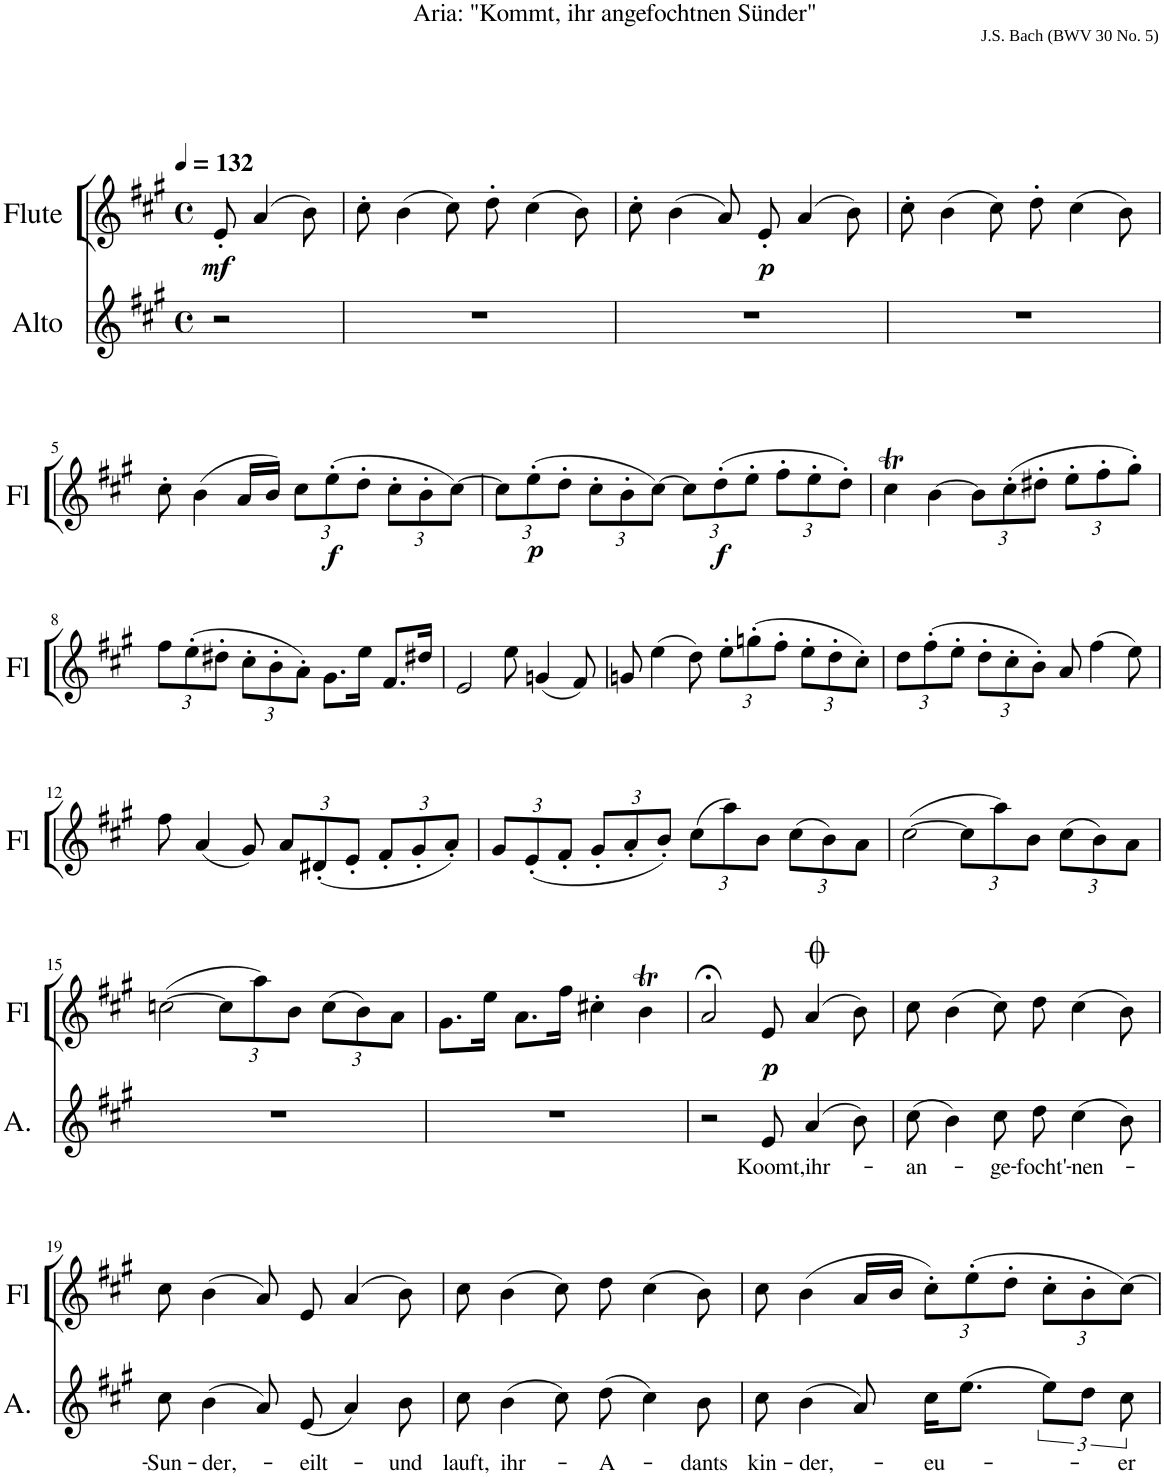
**kern	**text	**kern	**dynam
*part2	*part2	*part1	*part1
*staff2	*staff2	*staff1	*staff1
*I"Alto	*	*I"Flute	*
*I'A.	*	*I'Fl	*
*clefG2	*	*clefG2	*
*k[f#c#g#]	*	*k[f#c#g#]	*
*M4/4	*	*M4/4	*
*met(c)	*	*met(c)	*
*MM132	*	*MM132	*
=1	=1	=1	=1
!	!	!	!LO:DY:b
2r	.	8e'/	mf
.	.	(4a/	.
.	.	8b\)	.
=2	=2	=2	=2
1r	.	8cc#'\	.
.	.	(4b\	.
.	.	8cc#\)	.
.	.	8dd'\	.
.	.	(4cc#\	.
.	.	8b\)	.
=3	=3	=3	=3
1r	.	8cc#'\	.
.	.	(4b\	.
.	.	8a/)	.
!	!	!	!LO:DY:b
.	.	8e'/	p
.	.	(4a/	.
.	.	8b\)	.
=4	=4	=4	=4
1r	.	8cc#'\	.
.	.	(4b\	.
.	.	8cc#\)	.
.	.	8dd'\	.
.	.	(4cc#\	.
.	.	8b\)	.
!!LO:LB:g=z
=5	=5	=5	=5
1r	.	8cc#'\	.
.	.	(4b\	.
.	.	16a/LL	.
.	.	16b/JJ)	.
*	*	*Xbrackettup	*
.	.	12cc#\L	.
!	!	!	!LO:DY:b
.	.	(12ee'\	f
.	.	12dd'\J	.
.	.	12cc#'\L	.
.	.	12b'\	.
.	.	[12cc#\J)	.
=6	=6	=6	=6
1r	.	12cc#\L]	.
!	!	!	!LO:DY:b
.	.	(12ee'\	p
.	.	12dd'\J	.
.	.	12cc#'\L	.
.	.	12b'\	.
.	.	[12cc#\J)	.
.	.	12cc#\L]	.
!	!	!	!LO:DY:b
.	.	(12dd'\	f
.	.	12ee'\J	.
.	.	12ff#'\L	.
.	.	12ee'\	.
.	.	12dd'\J)	.
=7	=7	=7	=7
1r	.	4cc#t\	.
.	.	[4b\	.
.	.	12b\L]	.
.	.	(12cc#'\	.
.	.	12dd#X'\J	.
.	.	12ee'\L	.
.	.	12ff#'\	.
.	.	12gg#'\J)	.
!!LO:LB:g=z
=8	=8	=8	=8
1r	.	12ff#\L	.
.	.	(12ee'\	.
.	.	12dd#X'\J	.
.	.	12cc#'\L	.
.	.	12b'\	.
.	.	12a'\J)	.
.	.	8.g#\L	.
.	.	16ee\Jk	.
.	.	8.f#/L	.
.	.	16dd#X/Jk	.
=9	=9	=9	=9
1r	.	2e/	.
.	.	8ee\	.
.	.	(4gn/	.
.	.	8f#/)	.
=10	=10	=10	=10
1r	.	8gn/	.
.	.	(4ee\	.
.	.	8dd\)	.
.	.	12ee'\L	.
.	.	(12ggn'\	.
.	.	12ff#'\J	.
.	.	12ee'\L	.
.	.	12dd'\	.
.	.	12cc#'\J)	.
=11	=11	=11	=11
1r	.	12dd\L	.
.	.	(12ff#'\	.
.	.	12ee'\J	.
.	.	12dd'\L	.
.	.	12cc#'\	.
.	.	12b'\J)	.
.	.	8a/	.
.	.	(4ff#\	.
.	.	8ee\)	.
!!LO:LB:g=z
=12	=12	=12	=12
1r	.	8ff#\	.
.	.	(4a/	.
.	.	8g#/)	.
.	.	12a/L	.
.	.	(12d#X'/	.
.	.	12e'/J	.
.	.	12f#'/L	.
.	.	12g#'/	.
.	.	12a'/J)	.
=13	=13	=13	=13
1r	.	12g#/L	.
.	.	(12e'/	.
.	.	12f#'/J	.
.	.	12g#'/L	.
.	.	12a'/	.
.	.	12b'/J)	.
.	.	(12cc#\L	.
.	.	12aa\)	.
.	.	12b\J	.
.	.	(12cc#\L	.
.	.	12b\)	.
.	.	12a\J	.
=14	=14	=14	=14
1r	.	([2cc#\	.
.	.	12cc#\L]	.
.	.	12aa\)	.
.	.	12b\J	.
.	.	(12cc#\L	.
.	.	12b\)	.
.	.	12a\J	.
!!LO:LB:g=z
=15	=15	=15	=15
1r	.	([2ccn\	.
.	.	12cc\L]	.
.	.	12aa\)	.
.	.	12b\J	.
.	.	(12cc\L	.
.	.	12b\)	.
.	.	12a\J	.
=16	=16	=16	=16
1r	.	8.g#\L	.
.	.	16ee\Jk	.
.	.	8.a\L	.
.	.	16ff#\Jk	.
.	.	4cc#X'\	.
.	.	4bT\	.
=17	=17	=17	=17
2r	.	2a;</	.
!	!LO:LY:b	!	!LO:DY:b
8e/	Koomt,	8e/	p
!	!LO:LY:b	!	!
(4a/	ihr-	(4a/	.
8b\)	.	8b\)	.
=18	=18	=18	=18
!	!LO:LY:b	!	!
(8cc#\	-an-	8cc#\	.
4b\)	.	(4b\	.
!	!LO:LY:b	!	!
8cc#\	-ge-	8cc#\)	.
!	!LO:LY:b	!	!
8dd\	-focht'-	8dd\	.
!	!LO:LY:b	!	!
(4cc#\	-nen-	(4cc#\	.
8b\)	.	8b\)	.
!!LO:LB:g=z
=19	=19	=19	=19
!	!LO:LY:b	!	!
8cc#\	-Sun-	8cc#\	.
!	!LO:LY:b	!	!
(4b\	-der,-	(4b\	.
8a/)	.	8a/)	.
!	!LO:LY:b	!	!
(8e/	-eilt-	8e/	.
4a/)	.	(4a/	.
!	!LO:LY:b	!	!
8b\	-und	8b\)	.
=20	=20	=20	=20
!	!LO:LY:b	!	!
8cc#\	lauft,	8cc#\	.
!	!LO:LY:b	!	!
(4b\	ihr-	(4b\	.
8cc#\)	.	8cc#\)	.
!	!LO:LY:b	!	!
(8dd\	-A-	8dd\	.
4cc#\)	.	(4cc#\	.
!	!LO:LY:b	!	!
8b\	-dants	8b\)	.
=21	=21	=21	=21
!	!LO:LY:b	!	!
8cc#\	kin-	8cc#\	.
!	!LO:LY:b	!	!
(4b\	-der,-	(4b\	.
8a/)	.	16a/LL	.
.	.	16b/JJ	.
!	!LO:LY:b	!	!
16cc#\KL	-eu-	12cc#'\L)	.
(8.ee\J	.	.	.
.	.	(12ee'\	.
.	.	12dd'\J	.
12ee\L)	.	12cc#'\L	.
12dd\J	.	12b'\	.
!	!LO:LY:b	!	!
12cc#\	-er	[12cc#\J)	.
=	=	=	=
*-	*-	*-	*-
